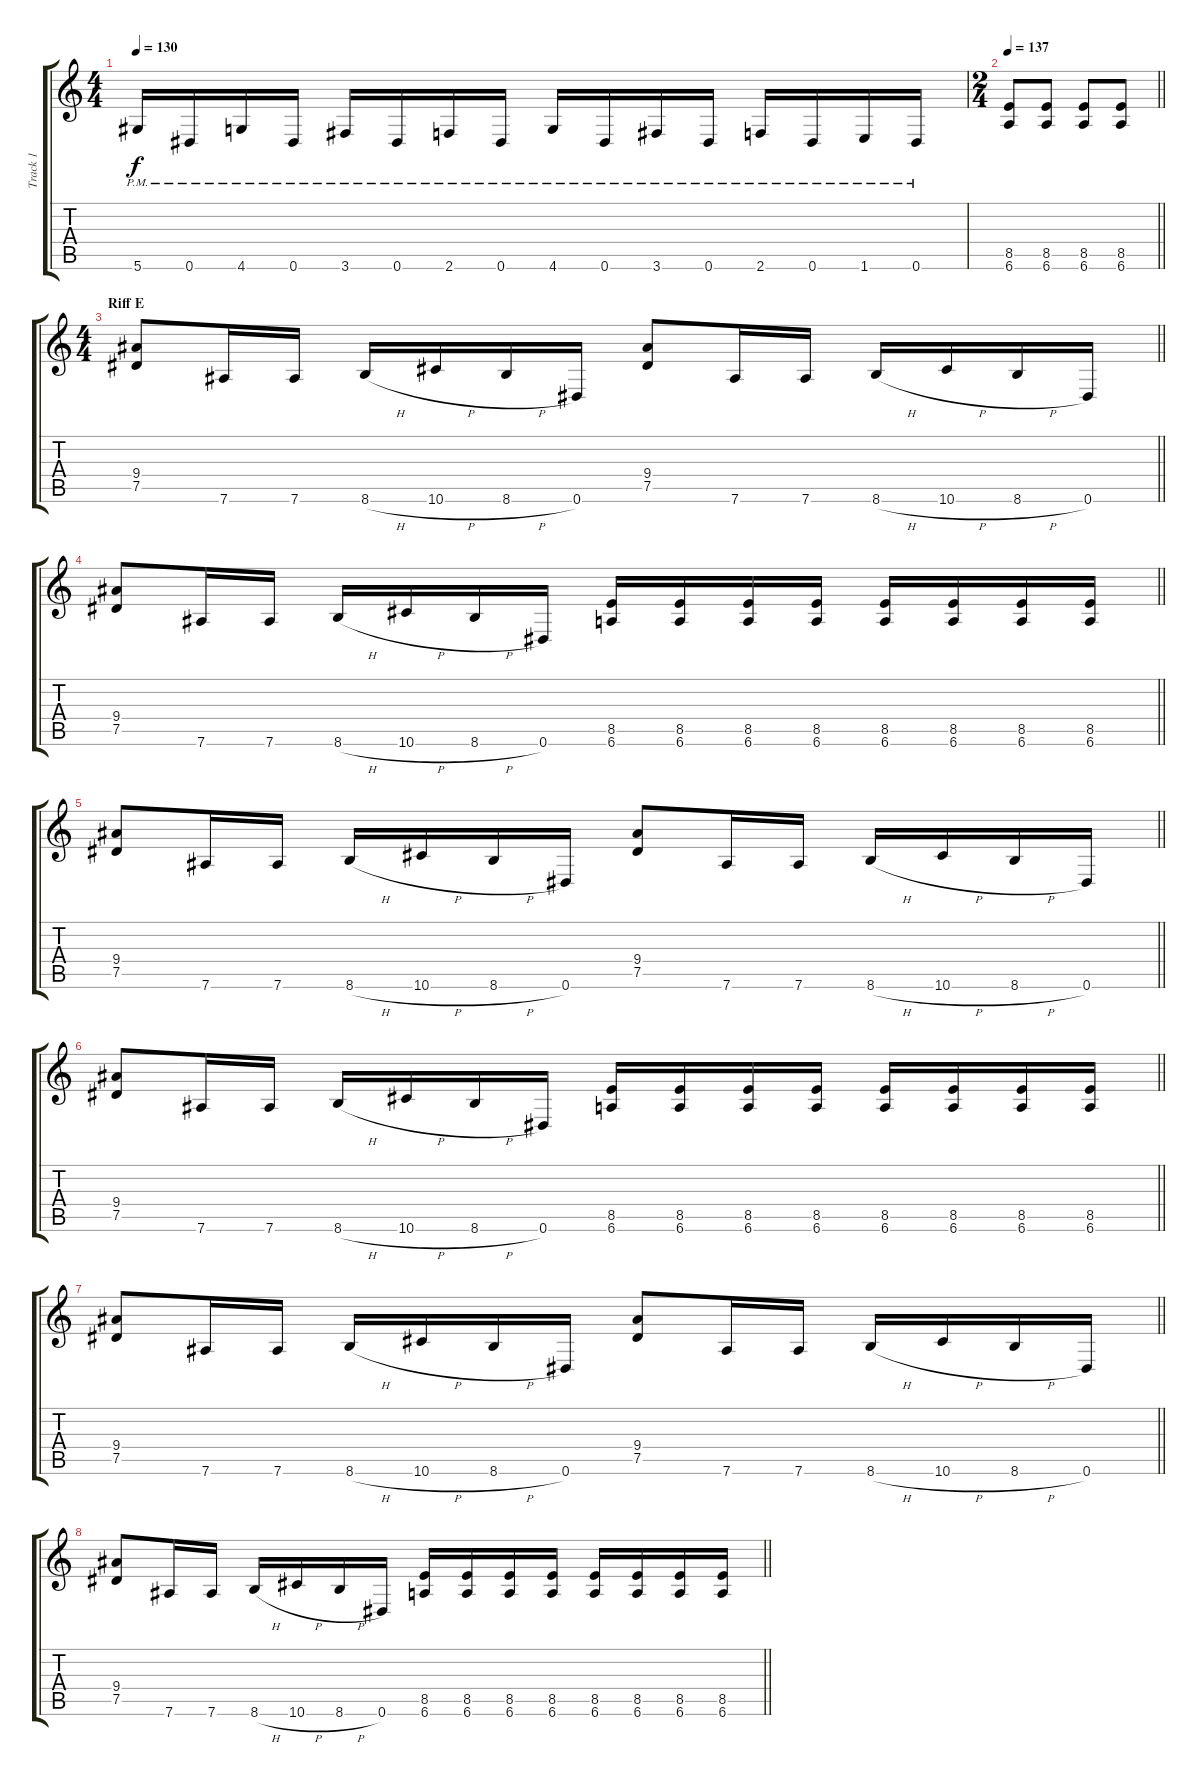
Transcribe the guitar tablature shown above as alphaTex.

\track ("Track 1" "Track 1") {instrument distortionguitar}
\staff {score tabs}
\tuning (Eb4 Bb3 Gb3 Db3 Ab2 Eb2) {hide}
\ts (4 4)
\tempo 130
\clef g2
\ks c
5.6{pm}.16{dy f} 0.6{pm}.16 4.6{pm}.16 0.6{pm}.16 3.6{pm}.16 0.6{pm}.16 2.6{pm}.16 0.6{pm}.16 4.6{pm}.16 0.6{pm}.16 3.6{pm}.16 0.6{pm}.16 2.6{pm}.16 0.6{pm}.16 1.6{pm}.16 0.6{pm}.16 |
\ts (2 4)
\tempo 137
\barLineRight lightlight
(8.5 6.6).8 (8.5 6.6).8 (8.5 6.6).8 (8.5 6.6).8 |
\ts (4 4)
\section ("" "Riff E")
\barLineRight lightlight
(9.4 7.5).8 7.6.16 7.6.16 8.6{h}.16 10.6{h}.16 8.6{h}.16 0.6.16 (9.4 7.5).8 7.6.16 7.6.16 8.6{h}.16 10.6{h}.16 8.6{h}.16 0.6.16 |
\barLineRight lightlight
(9.4 7.5).8 7.6.16 7.6.16 8.6{h}.16 10.6{h}.16 8.6{h}.16 0.6.16 (8.5 6.6).16 (8.5 6.6).16 (8.5 6.6).16 (8.5 6.6).16 (8.5 6.6).16 (8.5 6.6).16 (8.5 6.6).16 (8.5 6.6).16 |
\barLineRight lightlight
(9.4 7.5).8 7.6.16 7.6.16 8.6{h}.16 10.6{h}.16 8.6{h}.16 0.6.16 (9.4 7.5).8 7.6.16 7.6.16 8.6{h}.16 10.6{h}.16 8.6{h}.16 0.6.16 |
\barLineRight lightlight
(9.4 7.5).8 7.6.16 7.6.16 8.6{h}.16 10.6{h}.16 8.6{h}.16 0.6.16 (8.5 6.6).16 (8.5 6.6).16 (8.5 6.6).16 (8.5 6.6).16 (8.5 6.6).16 (8.5 6.6).16 (8.5 6.6).16 (8.5 6.6).16 |
\barLineRight lightlight
(9.4 7.5).8 7.6.16 7.6.16 8.6{h}.16 10.6{h}.16 8.6{h}.16 0.6.16 (9.4 7.5).8 7.6.16 7.6.16 8.6{h}.16 10.6{h}.16 8.6{h}.16 0.6.16 |
\barLineRight lightlight
(9.4 7.5).8 7.6.16 7.6.16 8.6{h}.16 10.6{h}.16 8.6{h}.16 0.6.16 (8.5 6.6).16 (8.5 6.6).16 (8.5 6.6).16 (8.5 6.6).16 (8.5 6.6).16 (8.5 6.6).16 (8.5 6.6).16 (8.5 6.6).16
